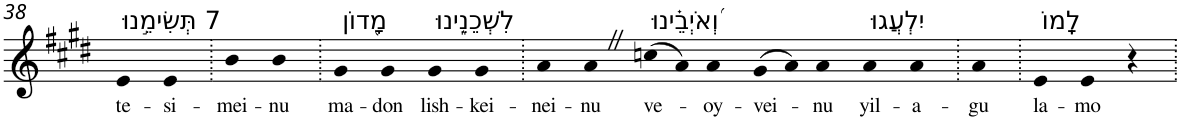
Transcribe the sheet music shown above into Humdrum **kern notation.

**kern	**text
*part1	*part1
*staff1	*staff1
*I"Piano	*
*I'Pno	*
!!LO:PB:g=z
*clefG2	*
*k[f#c#g#d#]	*
*E:	*
=38	=38
!LO:TX:a:t=7 תְּשִׂימֵ֣נוּ	!
!	!LO:LY:b
4e	te-
!	!LO:LY:b
4e	-si-
=39.	=39.
!	!LO:LY:b
4b	-mei-
!	!LO:LY:b
4b	-nu
=40.	=40.
!LO:TX:a:t=מָ֭דוֹן	!
!	!LO:LY:b
4g#	ma-
!	!LO:LY:b
4g#	-don
!LO:TX:a:t=לִשְׁכֵנֵ֑ינוּ	!
!	!LO:LY:b
4g#	lish-
!	!LO:LY:b
4g#	-kei-
=41.	=41.
!	!LO:LY:b
4a	-nei-
!	!LO:LY:b
4aZ	-nu
!LO:TX:a:t=וְ֝אֹיְבֵ֗ינוּ	!
!	!LO:LY:b
(>8ccn	ve-
8a)	.
!	!LO:LY:b
4a	-oy-
!	!LO:LY:b
(>8g#	-vei-
8a)	.
!	!LO:LY:b
4a	-nu
!LO:TX:a:t=יִלְעֲגוּ	!
!	!LO:LY:b
4a	yil-
!	!LO:LY:b
4a	-a-
=42.	=42.
!	!LO:LY:b
4a	-gu
=43.	=43.
!LO:TX:a:t=לָֽמוֹ	!
!	!LO:LY:b
4e	la-
!	!LO:LY:b
4e	-mo
4r	.
=.	=.
*-	*-
